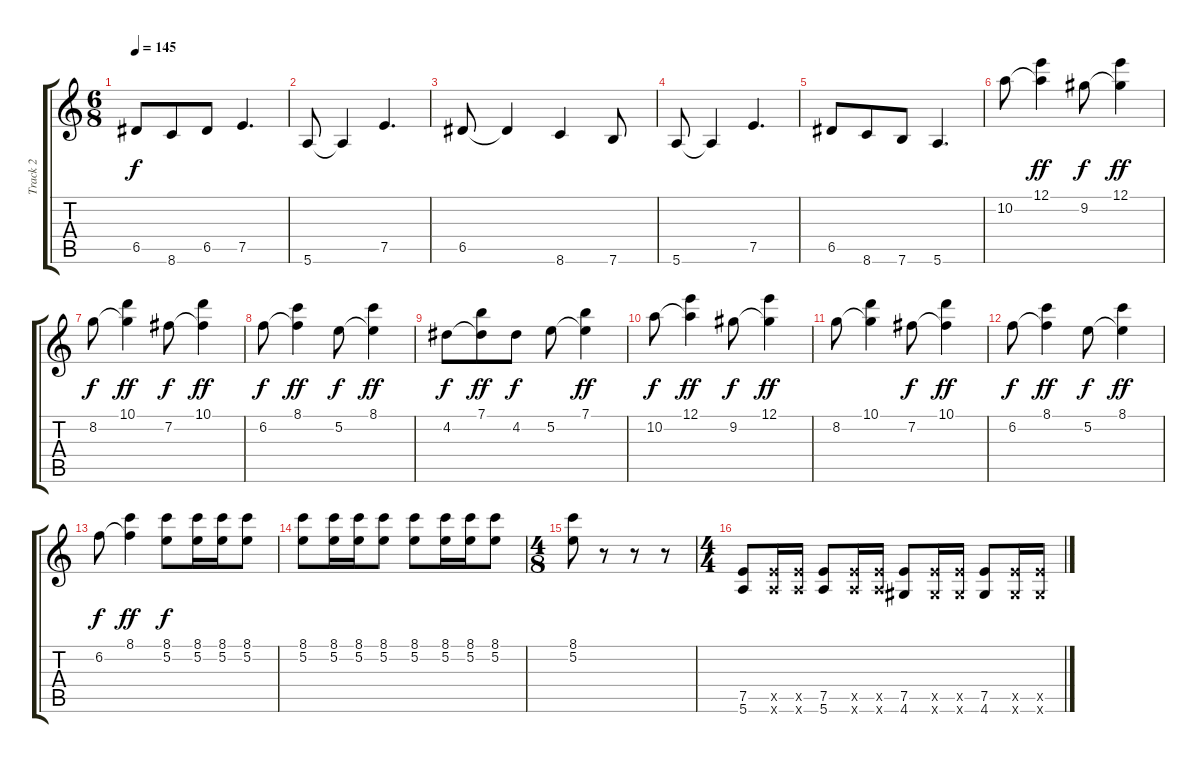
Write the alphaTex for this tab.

\track ("Track 2" "Track 2") {instrument acousticguitarsteel}
\staff {score tabs}
\tuning (E4 B3 G3 D3 A2 E2) {hide}
\ts (6 8)
\tempo 145
\clef g2
\ks c
6.5.8{dy f} 8.6.8 6.5.8 7.5.4{d} |
5.6.8 5.6{t}.4 7.5.4{d} |
6.5.8 6.5{t}.4 8.6.4 7.6.8 |
5.6.8 5.6{t}.4 7.5.4{d} |
6.5.8 8.6.8 7.6.8 5.6.4{d} |
10.2.8 (12.1 10.2{t}).4{dy ff} 9.2.8{dy f} (12.1 9.2{t}).4{dy ff} |
8.2.8{dy f} (10.1 8.2{t}).4{dy ff} 7.2.8{dy f} (10.1 7.2{t}).4{dy ff} |
6.2.8{dy f} (8.1 6.2{t}).4{dy ff} 5.2.8{dy f} (8.1 5.2{t}).4{dy ff} |
4.2.8{dy f} (7.1 4.2{t}).8{dy ff} 4.2.8{dy f} 5.2.8 (7.1 5.2{t}).4{dy ff} |
10.2.8{dy f} (12.1 10.2{t}).4{dy ff} 9.2.8{dy f} (12.1 9.2{t}).4{dy ff} |
8.2.8 (10.1 8.2{t}).4 7.2.8{dy f} (10.1 7.2{t}).4{dy ff} |
6.2.8{dy f} (8.1 6.2{t}).4{dy ff} 5.2.8{dy f} (8.1 5.2{t}).4{dy ff} |
6.2.8{dy f} (8.1 6.2{t}).4{dy ff} (8.1 5.2).8{dy f} (8.1 5.2).16 (8.1 5.2).16 (8.1 5.2).8 |
(8.1 5.2).8 (8.1 5.2).16 (8.1 5.2).16 (8.1 5.2).8 (8.1 5.2).8 (8.1 5.2).16 (8.1 5.2).16 (8.1 5.2).8 |
\ts (4 8)
(8.1 5.2).8 r.8 r.8 r.8 |
\ts (4 4)
(7.5 5.6).8 (7.5{x} 5.6{x}).16 (7.5{x} 5.6{x}).16 (7.5 5.6).8 (7.5{x} 5.6{x}).16 (7.5{x} 5.6{x}).16 (7.5 4.6).8 (7.5{x} 4.6{x}).16 (7.5{x} 4.6{x}).16 (7.5 4.6).8 (7.5{x} 4.6{x}).16 (7.5{x} 4.6{x}).16
